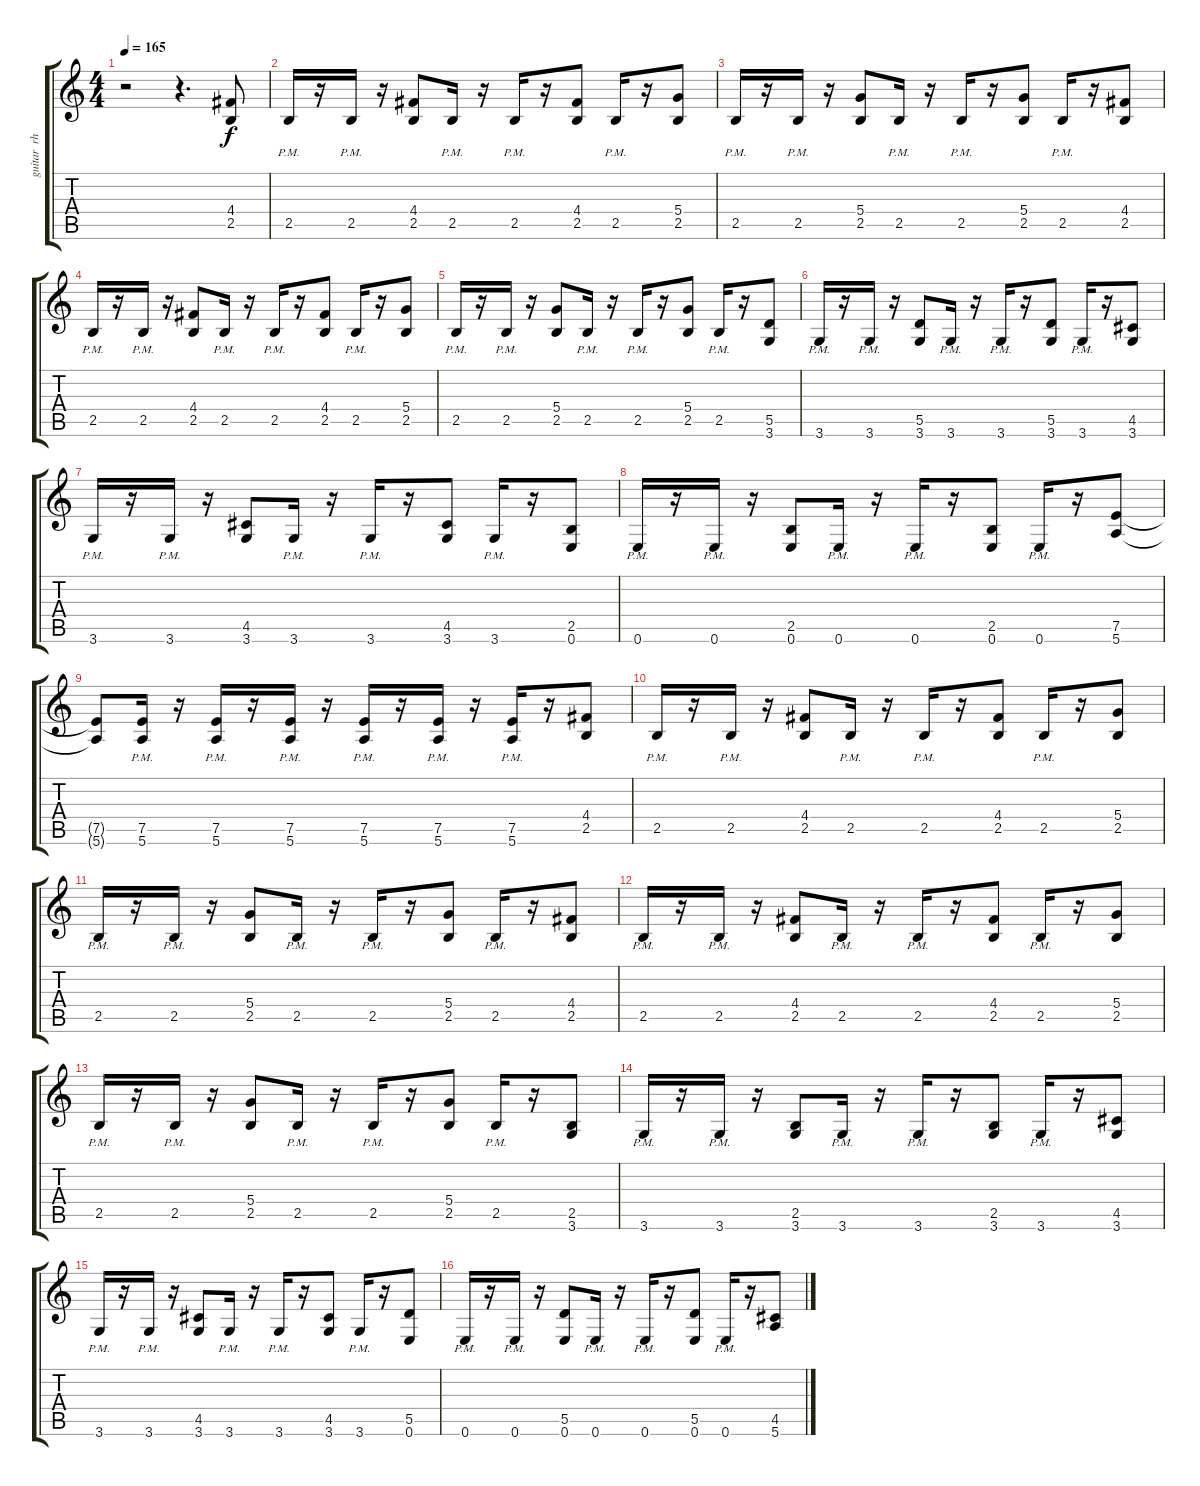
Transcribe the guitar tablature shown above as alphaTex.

\track ("guitar  rhythm  left" "guitar  rh") {instrument distortionguitar}
\staff {score tabs}
\tuning (E4 B3 G3 D3 A2 E2) {hide}
\ts (4 4)
\tempo 165
\clef g2
\ks c
r.2{dy f} r.4{d} (4.4 2.5).8 |
2.5{pm}.16 r.16 2.5{pm}.16 r.16 (4.4 2.5).8 2.5{pm}.16 r.16 2.5{pm}.16 r.16 (4.4 2.5).8 2.5{pm}.16 r.16 (5.4 2.5).8 |
2.5{pm}.16 r.16 2.5{pm}.16 r.16 (5.4 2.5).8 2.5{pm}.16 r.16 2.5{pm}.16 r.16 (5.4 2.5).8 2.5{pm}.16 r.16 (4.4 2.5).8 |
2.5{pm}.16 r.16 2.5{pm}.16 r.16 (4.4 2.5).8 2.5{pm}.16 r.16 2.5{pm}.16 r.16 (4.4 2.5).8 2.5{pm}.16 r.16 (5.4 2.5).8 |
2.5{pm}.16 r.16 2.5{pm}.16 r.16 (5.4 2.5).8 2.5{pm}.16 r.16 2.5{pm}.16 r.16 (5.4 2.5).8 2.5{pm}.16 r.16 (5.5 3.6).8 |
3.6{pm}.16 r.16 3.6{pm}.16 r.16 (5.5 3.6).8 3.6{pm}.16 r.16 3.6{pm}.16 r.16 (5.5 3.6).8 3.6{pm}.16 r.16 (4.5 3.6).8 |
3.6{pm}.16 r.16 3.6{pm}.16 r.16 (4.5 3.6).8 3.6{pm}.16 r.16 3.6{pm}.16 r.16 (4.5 3.6).8 3.6{pm}.16 r.16 (2.5 0.6).8 |
0.6{pm}.16 r.16 0.6{pm}.16 r.16 (2.5 0.6).8 0.6{pm}.16 r.16 0.6{pm}.16 r.16 (2.5 0.6).8 0.6{pm}.16 r.16 (7.5 5.6).8 |
(7.5{t} 5.6{t}).8 (7.5{pm} 5.6{pm}).16 r.16 (7.5{pm} 5.6{pm}).16 r.16 (7.5{pm} 5.6{pm}).16 r.16 (7.5{pm} 5.6{pm}).16 r.16 (7.5{pm} 5.6{pm}).16 r.16 (7.5{pm} 5.6{pm}).16 r.16 (4.4 2.5).8 |
2.5{pm}.16 r.16 2.5{pm}.16 r.16 (4.4 2.5).8 2.5{pm}.16 r.16 2.5{pm}.16 r.16 (4.4 2.5).8 2.5{pm}.16 r.16 (5.4 2.5).8 |
2.5{pm}.16 r.16 2.5{pm}.16 r.16 (5.4 2.5).8 2.5{pm}.16 r.16 2.5{pm}.16 r.16 (5.4 2.5).8 2.5{pm}.16 r.16 (4.4 2.5).8 |
2.5{pm}.16 r.16 2.5{pm}.16 r.16 (4.4 2.5).8 2.5{pm}.16 r.16 2.5{pm}.16 r.16 (4.4 2.5).8 2.5{pm}.16 r.16 (5.4 2.5).8 |
2.5{pm}.16 r.16 2.5{pm}.16 r.16 (5.4 2.5).8 2.5{pm}.16 r.16 2.5{pm}.16 r.16 (5.4 2.5).8 2.5{pm}.16 r.16 (2.5 3.6).8 |
3.6{pm}.16 r.16 3.6{pm}.16 r.16 (2.5 3.6).8 3.6{pm}.16 r.16 3.6{pm}.16 r.16 (2.5 3.6).8 3.6{pm}.16 r.16 (4.5 3.6).8 |
3.6{pm}.16 r.16 3.6{pm}.16 r.16 (4.5 3.6).8 3.6{pm}.16 r.16 3.6{pm}.16 r.16 (4.5 3.6).8 3.6{pm}.16 r.16 (5.5 0.6).8 |
0.6{pm}.16 r.16 0.6{pm}.16 r.16 (5.5 0.6).8 0.6{pm}.16 r.16 0.6{pm}.16 r.16 (5.5 0.6).8 0.6{pm}.16 r.16 (4.5 5.6).8
